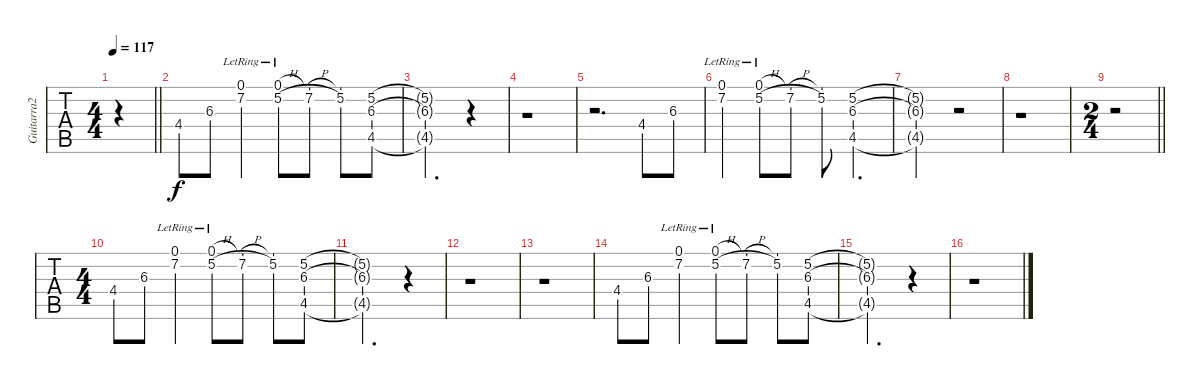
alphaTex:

\track ("Guitarra2" "Guitarra2") {instrument electricguitarjazz}
\staff {tabs}
\tuning (D4 A3 F3 C3 G2 C2) {hide}
\ts (4 4)
\tempo 117
\clef g2
\barLineRight lightlight
\ks c
|
4.4.8 6.3.8 (0.1{lr} 7.2).4 (0.1{lr} 5.2{h}).8 (0.1{t} 7.2{h}).8 (0.1{t} 5.2).8 (5.2 6.3 4.5).8 |
(5.2{t} 6.3{t} 4.5{t}).2{d} r.4 |
r.1 |
r.2{d} 4.4.8 6.3.8 |
(0.1{lr} 7.2).4 (0.1{lr} 5.2{h lr}).8 (0.1{t} 7.2{h}).8 (0.1{t} 5.2).8 (5.2 6.3 4.5).4{d} |
(5.2{t} 6.3{t} 4.5{t}).2 r.2 |
r.1 |
\ts (2 4)
\barLineRight lightlight
r.2 |
\ts (4 4)
4.4.8 6.3.8 (0.1{lr} 7.2).4 (0.1{lr} 5.2{h}).8 (0.1{t} 7.2{h}).8 (0.1{t} 5.2).8 (5.2 6.3 4.5).8 |
(5.2{t} 6.3{t} 4.5{t}).2{d} r.4 |
r.1 |
r.1 |
4.4.8 6.3.8 (0.1{lr} 7.2).4 (0.1{lr} 5.2{h}).8 (0.1{t} 7.2{h}).8 (0.1{t} 5.2).8 (5.2 6.3 4.5).8 |
(5.2{t} 6.3{t} 4.5{t}).2{d} r.4 |
r.1
